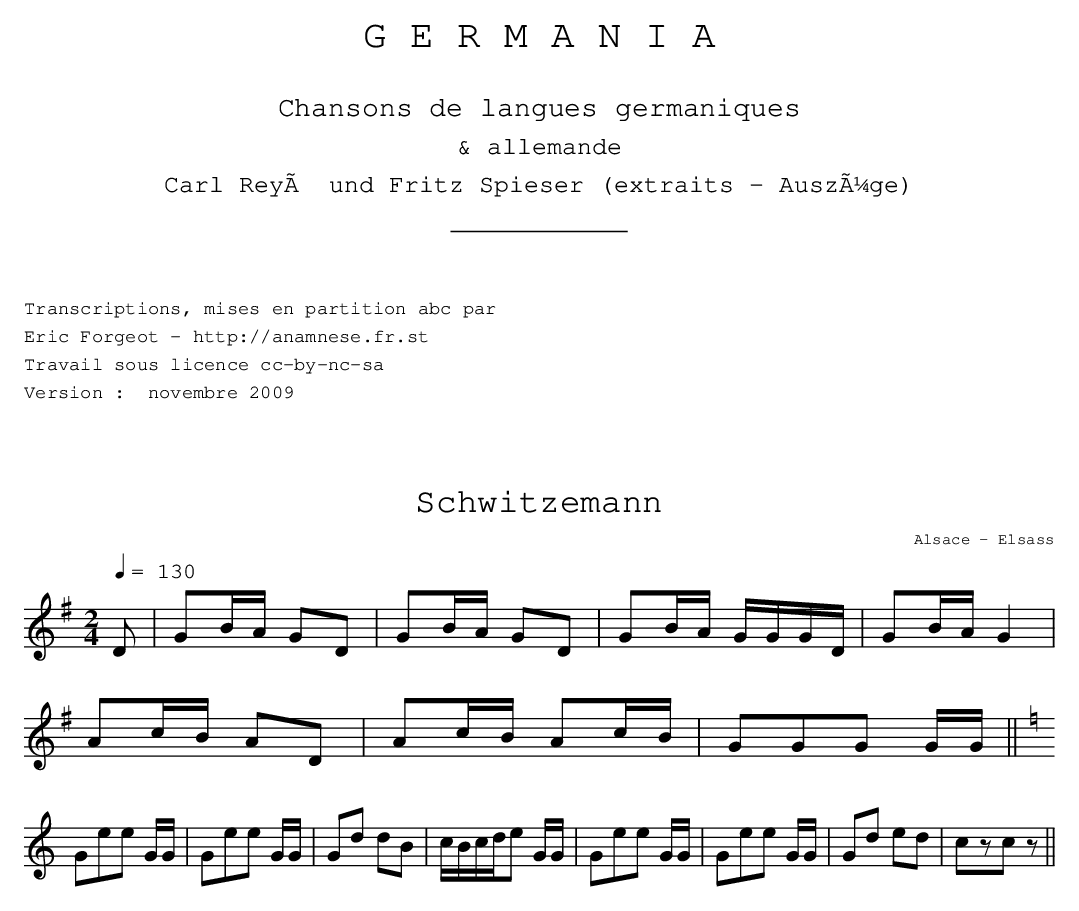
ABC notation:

X:1
T:Schwitzemann
O:Alsace - Elsass
M:2/4
L:1/8
Q:1/4=130
K:G
D | GB/2A/2 GD | GB/2A/2 GD | GB/2A/2 G/2G/2G/2D/2 | GB/2A/2 G2 |
Ac/2B/2 AD | Ac/2B/2 Ac/2B/2 | GGG G/2G/2 ||
K:C
Gee G/2G/2 | Gee G/2G/2 | Gd dB | c/2B/2c/2d/2e G/2G/2 | Gee G/2G/2 | Gee G/2G/2 | Gd ed | czcz ||
